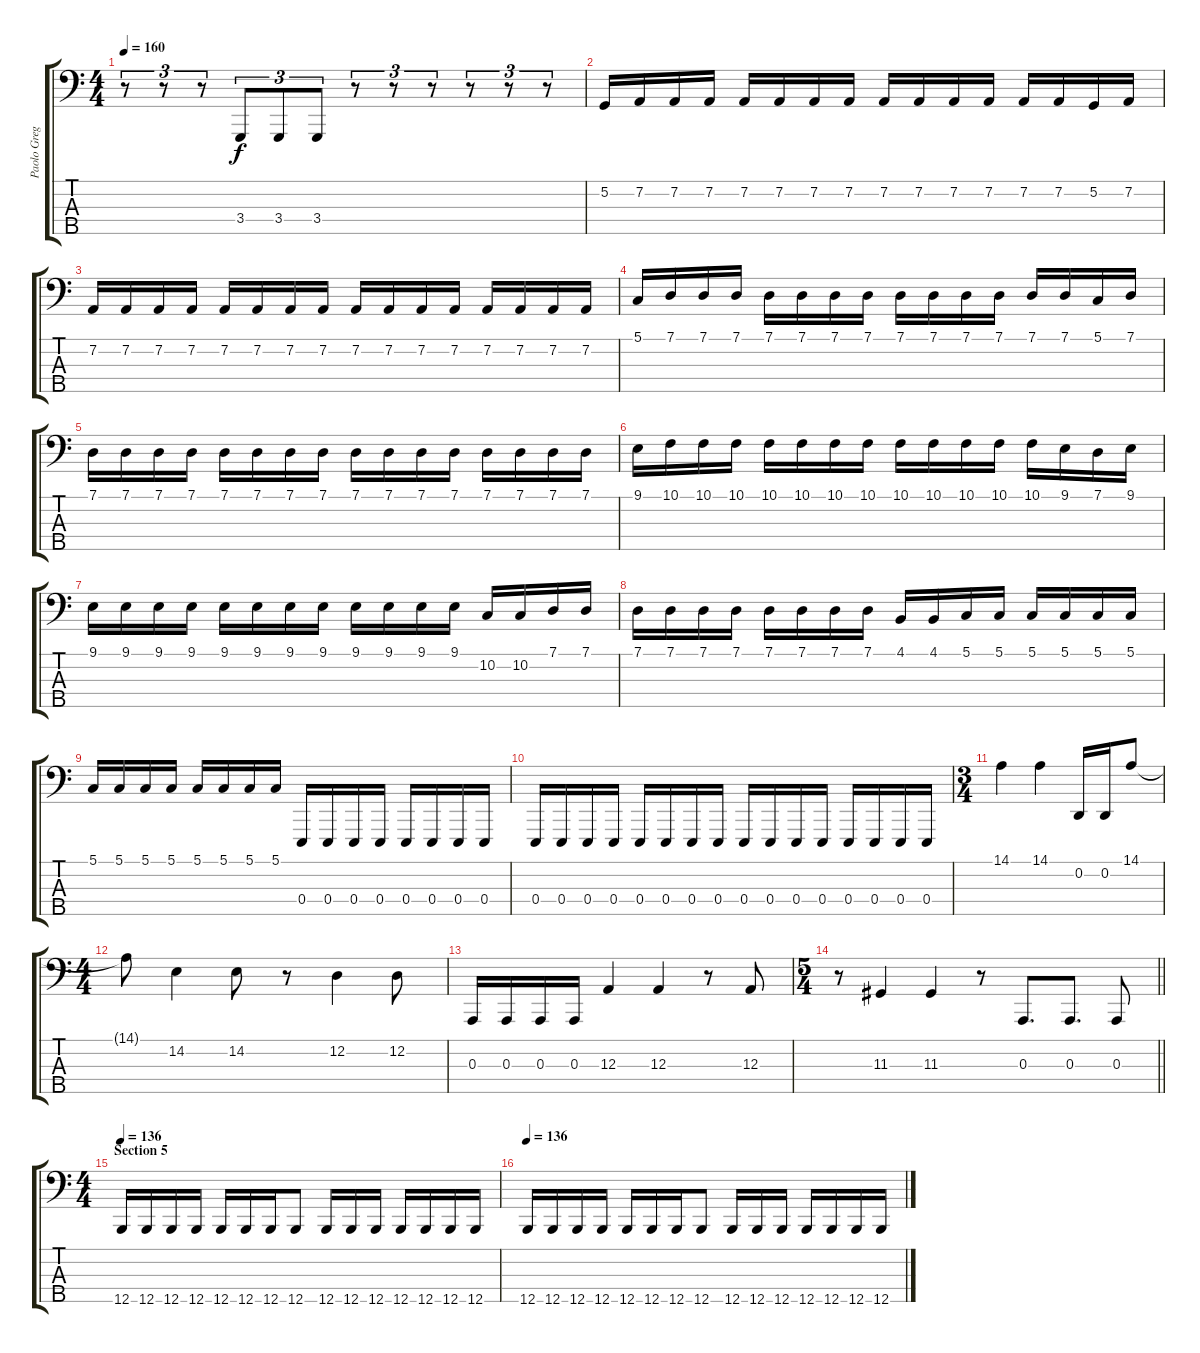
\track ("Paolo Gregelotto" "Paolo Greg") {instrument clavinet}
\staff {score tabs}
\tuning (G2 D2 A1 E1 B0) {hide}
\ts (4 4)
\tempo 160
\clef f4
\ks c
r.8{tu (3 2) dy f} r.8{tu (3 2)} r.8{tu (3 2)} 3.4.8{tu (3 2)} 3.4.8{tu (3 2)} 3.4.8{tu (3 2)} r.8{tu (3 2)} r.8{tu (3 2)} r.8{tu (3 2)} r.8{tu (3 2)} r.8{tu (3 2)} r.8{tu (3 2)} |
5.2.16 7.2.16 7.2.16 7.2.16 7.2.16 7.2.16 7.2.16 7.2.16 7.2.16 7.2.16 7.2.16 7.2.16 7.2.16 7.2.16 5.2.16 7.2.16 |
7.2.16 7.2.16 7.2.16 7.2.16 7.2.16 7.2.16 7.2.16 7.2.16 7.2.16 7.2.16 7.2.16 7.2.16 7.2.16 7.2.16 7.2.16 7.2.16 |
5.1.16 7.1.16 7.1.16 7.1.16 7.1.16 7.1.16 7.1.16 7.1.16 7.1.16 7.1.16 7.1.16 7.1.16 7.1.16 7.1.16 5.1.16 7.1.16 |
7.1.16 7.1.16 7.1.16 7.1.16 7.1.16 7.1.16 7.1.16 7.1.16 7.1.16 7.1.16 7.1.16 7.1.16 7.1.16 7.1.16 7.1.16 7.1.16 |
9.1.16 10.1.16 10.1.16 10.1.16 10.1.16 10.1.16 10.1.16 10.1.16 10.1.16 10.1.16 10.1.16 10.1.16 10.1.16 9.1.16 7.1.16 9.1.16 |
9.1.16 9.1.16 9.1.16 9.1.16 9.1.16 9.1.16 9.1.16 9.1.16 9.1.16 9.1.16 9.1.16 9.1.16 10.2.16 10.2.16 7.1.16 7.1.16 |
7.1.16 7.1.16 7.1.16 7.1.16 7.1.16 7.1.16 7.1.16 7.1.16 4.1.16 4.1.16 5.1.16 5.1.16 5.1.16 5.1.16 5.1.16 5.1.16 |
5.1.16 5.1.16 5.1.16 5.1.16 5.1.16 5.1.16 5.1.16 5.1.16 0.4.16 0.4.16 0.4.16 0.4.16 0.4.16 0.4.16 0.4.16 0.4.16 |
0.4.16 0.4.16 0.4.16 0.4.16 0.4.16 0.4.16 0.4.16 0.4.16 0.4.16 0.4.16 0.4.16 0.4.16 0.4.16 0.4.16 0.4.16 0.4.16 |
\ts (3 4)
14.1.4 14.1.4 0.2.16 0.2.16 14.1.8 |
\ts (4 4)
14.1{t}.8 14.2.4 14.2.8 r.8 12.2.4 12.2.8 |
0.3.16 0.3.16 0.3.16 0.3.16 12.3.4 12.3.4 r.8 12.3.8 |
\ts (5 4)
\barLineRight lightlight
r.8 11.3.4 11.3.4 r.8 0.3.8{d} 0.3.8{d} 0.3.8 |
\ts (4 4)
\section ("" "Section 5")
\tempo 136
12.5.16 12.5.16 12.5.16 12.5.16 12.5.16 12.5.16 12.5.16 12.5.8 12.5.16 12.5.16 12.5.16 12.5.16 12.5.16 12.5.16 12.5.16 |
\tempo 136
12.5.16 12.5.16 12.5.16 12.5.16 12.5.16 12.5.16 12.5.16 12.5.8 12.5.16 12.5.16 12.5.16 12.5.16 12.5.16 12.5.16 12.5.16
